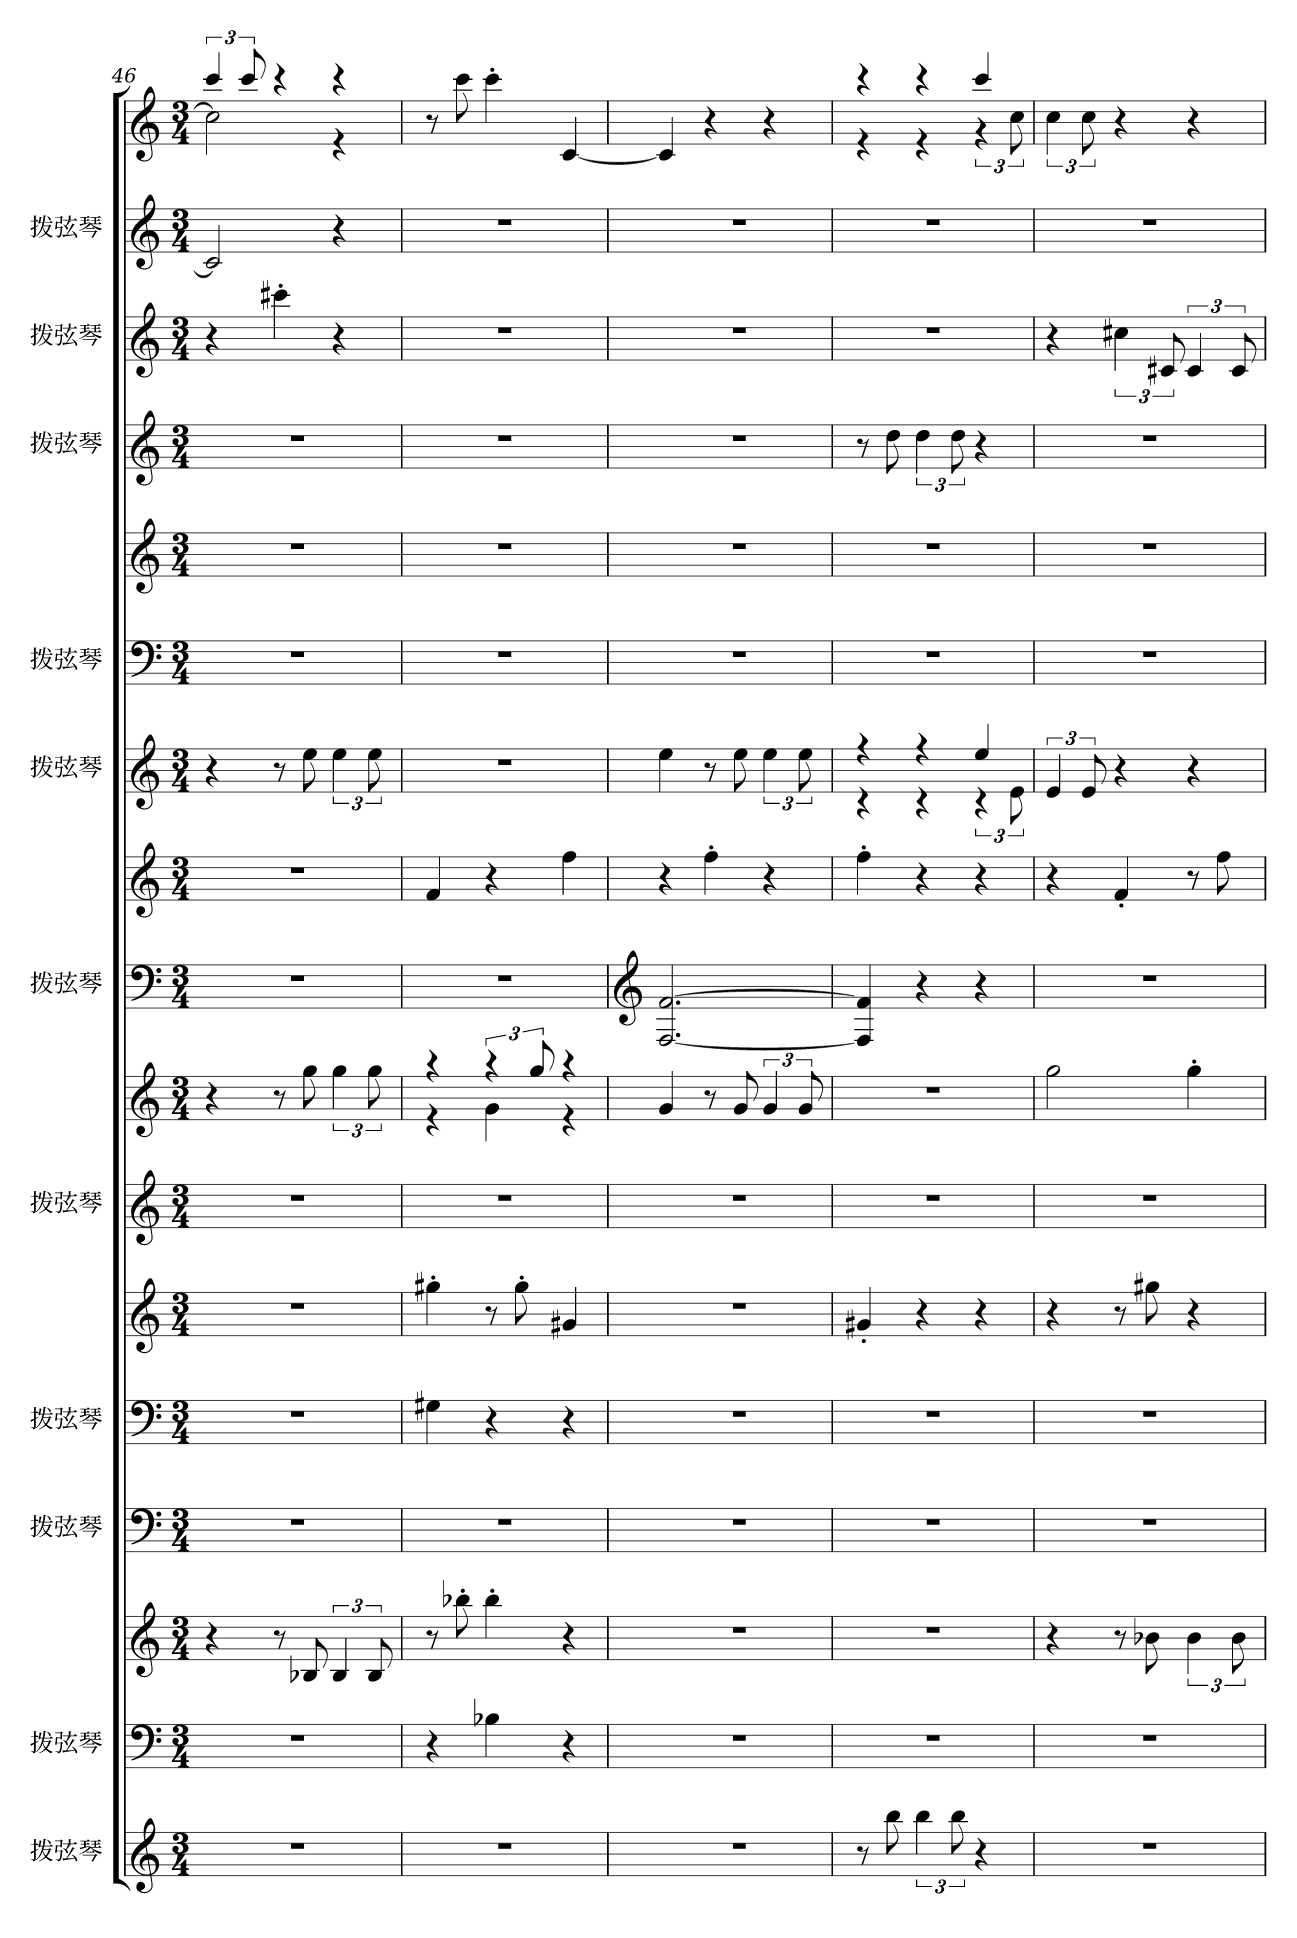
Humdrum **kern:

**kern	**kern	**kern	**kern	**kern	**kern	**kern	**kern	**kern	**kern	**kern	**kern	**kern	**kern	**kern	**kern	**kern
*part11	*part10	*part10	*part9	*part8	*part8	*part7	*part7	*part6	*part6	*part5	*part4	*part4	*part3	*part2	*part1	*part1
*staff17	*staff16	*staff15	*staff14	*staff13	*staff12	*staff11	*staff10	*staff9	*staff8	*staff7	*staff6	*staff5	*staff4	*staff3	*staff2	*staff1
*I"拨弦琴	*I"拨弦琴	*	*I"拨弦琴	*I"拨弦琴	*	*I"拨弦琴	*	*I"拨弦琴	*	*I"拨弦琴	*I"拨弦琴	*	*I"拨弦琴	*I"拨弦琴	*I"拨弦琴	*
*clefG2	*clefF4	*clefG2	*clefF4	*clefF4	*clefG2	*clefG2	*clefG2	*clefF4	*clefG2	*clefG2	*clefF4	*clefG2	*clefG2	*clefG2	*clefG2	*clefG2
*k[]	*k[]	*k[]	*k[]	*k[]	*k[]	*k[]	*k[]	*k[]	*k[]	*k[]	*k[]	*k[]	*k[]	*k[]	*k[]	*k[]
*M3/4	*M3/4	*M3/4	*M3/4	*M3/4	*M3/4	*M3/4	*M3/4	*M3/4	*M3/4	*M3/4	*M3/4	*M3/4	*M3/4	*M3/4	*M3/4	*M3/4
=46	=46	=46	=46	=46	=46	=46	=46	=46	=46	=46	=46	=46	=46	=46	=46	=46
*	*	*	*	*	*	*	*	*	*	*	*	*	*	*	*	*^
2.r	2.r	4r	2.r	2.r	2.r	2.r	4r	2.r	2.r	4r	2.r	2.r	2.r	4r	2c/]	6ccc/	2cc\]
.	.	.	.	.	.	.	.	.	.	.	.	.	.	.	.	12ccc/	.
.	.	8r	.	.	.	.	8r	.	.	8r	.	.	.	4ccc#X'\	.	4r	.
.	.	8B-X/	.	.	.	.	8gg\	.	.	8ee\	.	.	.	.	.	.	.
.	.	6B-/	.	.	.	.	6gg\	.	.	6ee\	.	.	.	4r	4r	4r	4r
.	.	12B-/	.	.	.	.	12gg\	.	.	12ee\	.	.	.	.	.	.	.
*	*	*	*	*	*	*	*	*	*	*	*	*	*	*	*	*v	*v
=47	=47	=47	=47	=47	=47	=47	=47	=47	=47	=47	=47	=47	=47	=47	=47	=47
*	*	*	*	*	*	*	*^	*	*	*	*	*	*	*	*	*
2.r	4r	8r	2.r	4G#X\	4gg#X'\	2.r	4r	4r	2.r	4f/	2.r	2.r	2.r	2.r	2.r	2.r	8r
.	.	8bb-X'\	.	.	.	.	.	.	.	.	.	.	.	.	.	.	8ccc\
.	4B-X\	4bb-'\	.	4r	8r	.	6r	4g\	.	4r	.	.	.	.	.	.	4ccc'\
.	.	.	.	.	8gg#'\	.	.	.	.	.	.	.	.	.	.	.	.
.	.	.	.	.	.	.	12gg/	.	.	.	.	.	.	.	.	.	.
.	4r	4r	.	4r	4g#X/	.	4r	4r	.	4ff\	.	.	.	.	.	.	[4c/
*	*	*	*	*	*	*	*v	*v	*	*	*	*	*	*	*	*	*
!!LO:PB:g=z
=48	=48	=48	=48	=48	=48	=48	=48	=48	=48	=48	=48	=48	=48	=48	=48	=48
*	*	*	*	*	*	*	*	*clefG2	*	*	*	*	*	*	*	*
2.r	2.r	2.r	2.r	2.r	2.r	2.r	4g/	[2.F/ [2.f/	4r	4ee\	2.r	2.r	2.r	2.r	2.r	4c/]
.	.	.	.	.	.	.	8r	.	4ff'\	8r	.	.	.	.	.	4r
.	.	.	.	.	.	.	8g/	.	.	8ee\	.	.	.	.	.	.
.	.	.	.	.	.	.	6g/	.	4r	6ee\	.	.	.	.	.	4r
.	.	.	.	.	.	.	12g/	.	.	12ee\	.	.	.	.	.	.
=49	=49	=49	=49	=49	=49	=49	=49	=49	=49	=49	=49	=49	=49	=49	=49	=49
*	*	*	*	*	*	*	*	*	*	*^	*	*	*	*	*	*^
8r	2.r	2.r	2.r	2.r	4g#X'/	2.r	2.r	4F/] 4f/]	4ff'\	4r	4r	2.r	2.r	8r	2.r	2.r	4r	4r
8bb\	.	.	.	.	.	.	.	.	.	.	.	.	.	8dd\	.	.	.	.
6bb\	.	.	.	.	4r	.	.	4r	4r	4r	4r	.	.	6dd\	.	.	4r	4r
12bb\	.	.	.	.	.	.	.	.	.	.	.	.	.	12dd\	.	.	.	.
4r	.	.	.	.	4r	.	.	4r	4r	4ee/	6r	.	.	4r	.	.	4ccc/	6r
.	.	.	.	.	.	.	.	.	.	.	12e\	.	.	.	.	.	.	12cc\
*	*	*	*	*	*	*	*	*	*	*v	*v	*	*	*	*	*	*v	*v
=50	=50	=50	=50	=50	=50	=50	=50	=50	=50	=50	=50	=50	=50	=50	=50	=50
2.r	2.r	4r	2.r	2.r	4r	2.r	2gg\	2.r	4r	6e/	2.r	2.r	2.r	4r	2.r	6cc\
.	.	.	.	.	.	.	.	.	.	12e/	.	.	.	.	.	12cc\
.	.	8r	.	.	8r	.	.	.	4f'/	4r	.	.	.	6cc#X\	.	4r
.	.	8b-X\	.	.	8gg#X\	.	.	.	.	.	.	.	.	.	.	.
.	.	.	.	.	.	.	.	.	.	.	.	.	.	12c#X/	.	.
.	.	6b-\	.	.	4r	.	4gg'\	.	8r	4r	.	.	.	6c#/	.	4r
.	.	.	.	.	.	.	.	.	8ff\	.	.	.	.	.	.	.
.	.	12b-\	.	.	.	.	.	.	.	.	.	.	.	12c#/	.	.
=	=	=	=	=	=	=	=	=	=	=	=	=	=	=	=	=
*-	*-	*-	*-	*-	*-	*-	*-	*-	*-	*-	*-	*-	*-	*-	*-	*-
